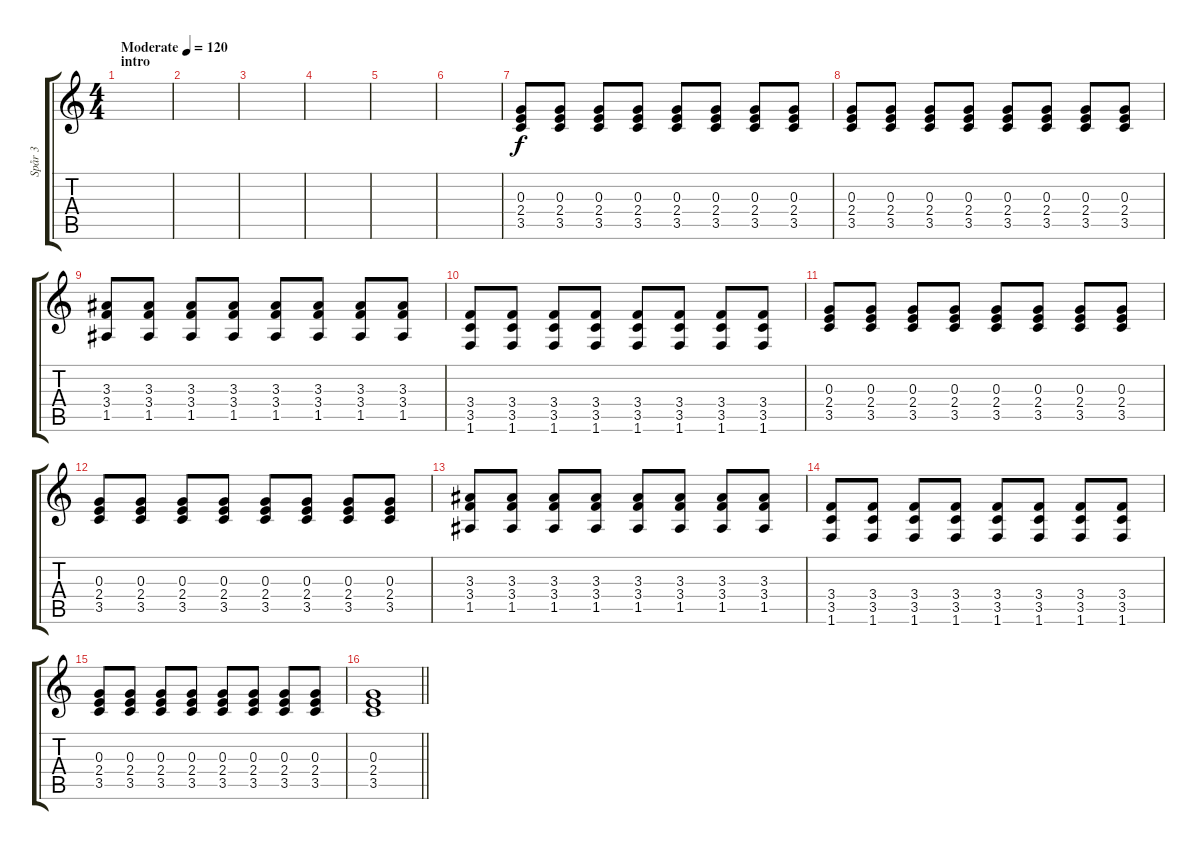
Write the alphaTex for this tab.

\track ("Spår 3" "Spår 3") {instrument electricguitarclean}
\staff {score tabs}
\tuning (E4 B3 G3 D3 A2 E2) {hide}
\ts (4 4)
\section ("" "intro")
\tempo (120 "Moderate")
\clef g2
\ks c
|
|
|
|
|
|
(0.3 2.4 3.5).8 (0.3 2.4 3.5).8 (0.3 2.4 3.5).8 (0.3 2.4 3.5).8 (0.3 2.4 3.5).8 (0.3 2.4 3.5).8 (0.3 2.4 3.5).8 (0.3 2.4 3.5).8 |
(0.3 2.4 3.5).8 (0.3 2.4 3.5).8 (0.3 2.4 3.5).8 (0.3 2.4 3.5).8 (0.3 2.4 3.5).8 (0.3 2.4 3.5).8 (0.3 2.4 3.5).8 (0.3 2.4 3.5).8 |
(3.3 3.4 1.5).8 (3.3 3.4 1.5).8 (3.3 3.4 1.5).8 (3.3 3.4 1.5).8 (3.3 3.4 1.5).8 (3.3 3.4 1.5).8 (3.3 3.4 1.5).8 (3.3 3.4 1.5).8 |
(3.4 3.5 1.6).8 (3.4 3.5 1.6).8 (3.4 3.5 1.6).8 (3.4 3.5 1.6).8 (3.4 3.5 1.6).8 (3.4 3.5 1.6).8 (3.4 3.5 1.6).8 (3.4 3.5 1.6).8 |
(0.3 2.4 3.5).8 (0.3 2.4 3.5).8 (0.3 2.4 3.5).8 (0.3 2.4 3.5).8 (0.3 2.4 3.5).8 (0.3 2.4 3.5).8 (0.3 2.4 3.5).8 (0.3 2.4 3.5).8 |
(0.3 2.4 3.5).8 (0.3 2.4 3.5).8 (0.3 2.4 3.5).8 (0.3 2.4 3.5).8 (0.3 2.4 3.5).8 (0.3 2.4 3.5).8 (0.3 2.4 3.5).8 (0.3 2.4 3.5).8 |
(3.3 3.4 1.5).8 (3.3 3.4 1.5).8 (3.3 3.4 1.5).8 (3.3 3.4 1.5).8 (3.3 3.4 1.5).8 (3.3 3.4 1.5).8 (3.3 3.4 1.5).8 (3.3 3.4 1.5).8 |
(3.4 3.5 1.6).8 (3.4 3.5 1.6).8 (3.4 3.5 1.6).8 (3.4 3.5 1.6).8 (3.4 3.5 1.6).8 (3.4 3.5 1.6).8 (3.4 3.5 1.6).8 (3.4 3.5 1.6).8 |
(0.3 2.4 3.5).8 (0.3 2.4 3.5).8 (0.3 2.4 3.5).8 (0.3 2.4 3.5).8 (0.3 2.4 3.5).8 (0.3 2.4 3.5).8 (0.3 2.4 3.5).8 (0.3 2.4 3.5).8 |
\barLineRight lightlight
(0.3 2.4 3.5).1
